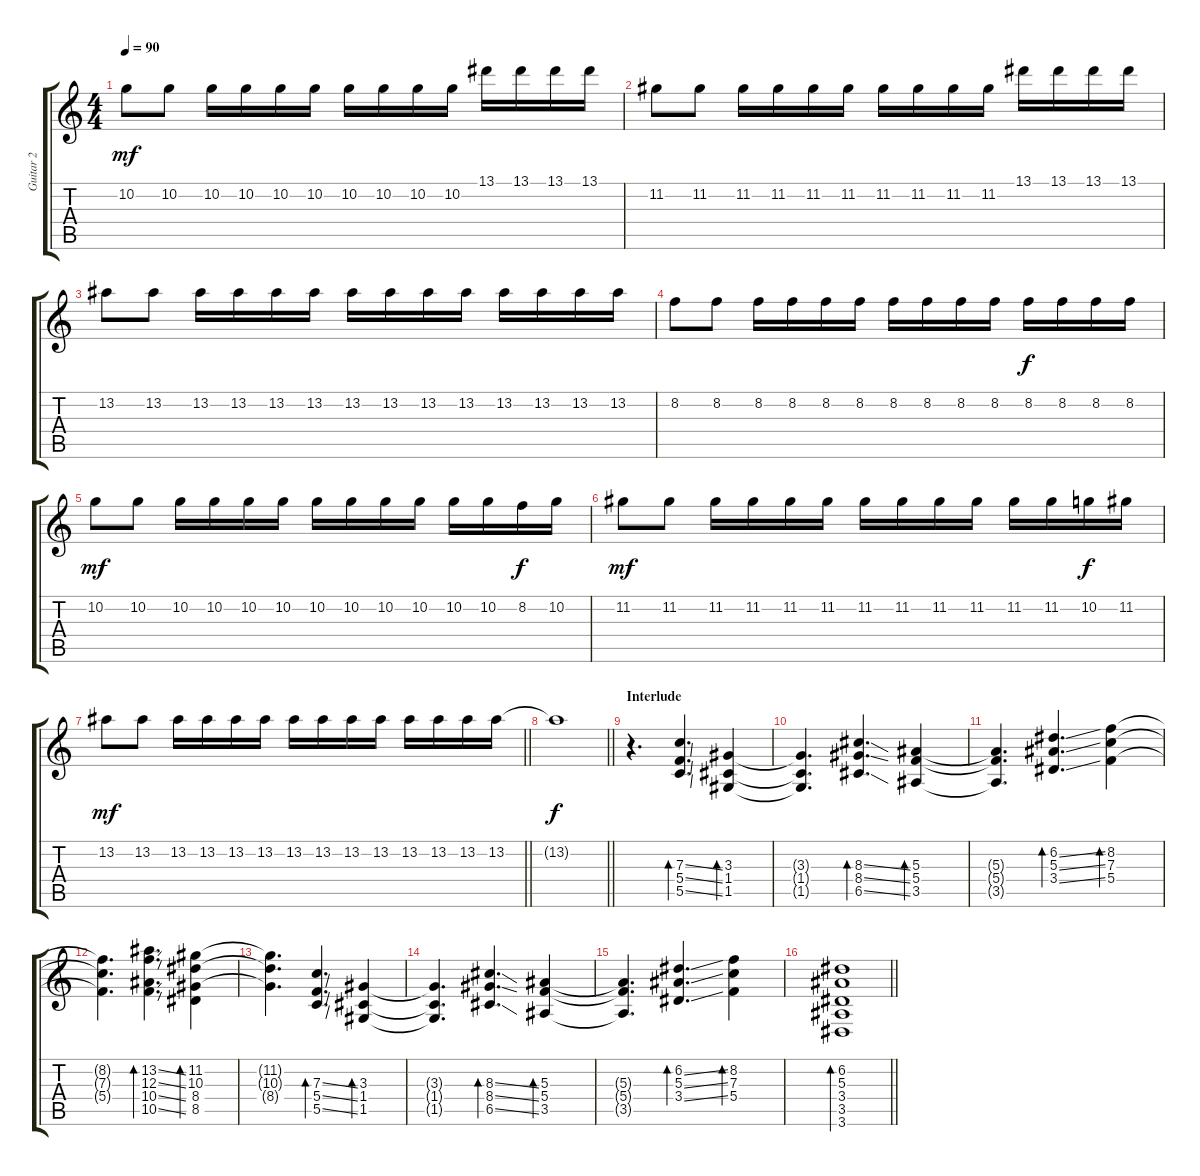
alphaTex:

\track ("Guitar 2" "Guitar 2") {instrument acousticguitarsteel}
\staff {score tabs}
\tuning (D4 A3 F3 C3 G2 C2) {hide}
\ts (4 4)
\tempo 90
\clef g2
\ks c
10.2.8{dy mf} 10.2.8 10.2.16 10.2.16 10.2.16 10.2.16 10.2.16 10.2.16 10.2.16 10.2.16 13.1.16 13.1.16 13.1.16 13.1.16 |
11.2.8 11.2.8 11.2.16 11.2.16 11.2.16 11.2.16 11.2.16 11.2.16 11.2.16 11.2.16 13.1.16 13.1.16 13.1.16 13.1.16 |
13.2.8 13.2.8 13.2.16 13.2.16 13.2.16 13.2.16 13.2.16 13.2.16 13.2.16 13.2.16 13.2.16 13.2.16 13.2.16 13.2.16 |
8.2.8 8.2.8 8.2.16 8.2.16 8.2.16 8.2.16 8.2.16 8.2.16 8.2.16 8.2.16 8.2.16{dy f} 8.2.16 8.2.16 8.2.16 |
10.2.8{dy mf} 10.2.8 10.2.16 10.2.16 10.2.16 10.2.16 10.2.16 10.2.16 10.2.16 10.2.16 10.2.16 10.2.16 8.2.16{dy f} 10.2.16 |
11.2.8{dy mf} 11.2.8 11.2.16 11.2.16 11.2.16 11.2.16 11.2.16 11.2.16 11.2.16 11.2.16 11.2.16 11.2.16 10.2.16{dy f} 11.2.16 |
\barLineRight lightlight
13.2.8{dy mf} 13.2.8 13.2.16 13.2.16 13.2.16 13.2.16 13.2.16 13.2.16 13.2.16 13.2.16 13.2.16 13.2.16 13.2.16 13.2.16 |
\barLineRight lightlight
13.2{t}.1{dy f} |
\section ("" "Interlude")
r.4{d} (7.3{ss} 5.4{ss} 5.5{ss}).4{d bd 60} (3.3 1.4 1.5).4{bd 60} |
(3.3{t} 1.4{t} 1.5{t}).4{d} (8.3{ss} 8.4{ss} 6.5{ss}).4{d bd 60} (5.3 5.4 3.5).4{bd 60} |
(5.3{t} 5.4{t} 3.5{t}).4{d} (6.2{ss} 5.3{ss} 3.4{ss}).4{d bd 60} (8.2 7.3 5.4).4{bd 60} |
(8.2{t} 7.3{t} 5.4{t}).4{d} (13.2{ss} 12.3{ss} 10.4{ss} 10.5{ss}).4{d bd 60} (11.2 10.3 8.4 8.5).4{bd 60} |
(11.2{t} 10.3{t} 8.4{t}).4{d} (7.3{ss} 5.4{ss} 5.5{ss}).4{d bd 60} (3.3 1.4 1.5).4{bd 60} |
(3.3{t} 1.4{t} 1.5{t}).4{d} (8.3{ss} 8.4{ss} 6.5{ss}).4{d bd 60} (5.3 5.4 3.5).4{bd 60} |
(5.3{t} 5.4{t} 3.5{t}).4{d} (6.2{ss} 5.3{ss} 3.4{ss}).4{d bd 60} (8.2 7.3 5.4).4{bd 60} |
\barLineRight lightlight
(6.2 5.3 3.4 3.5 3.6).1{bd 240}
